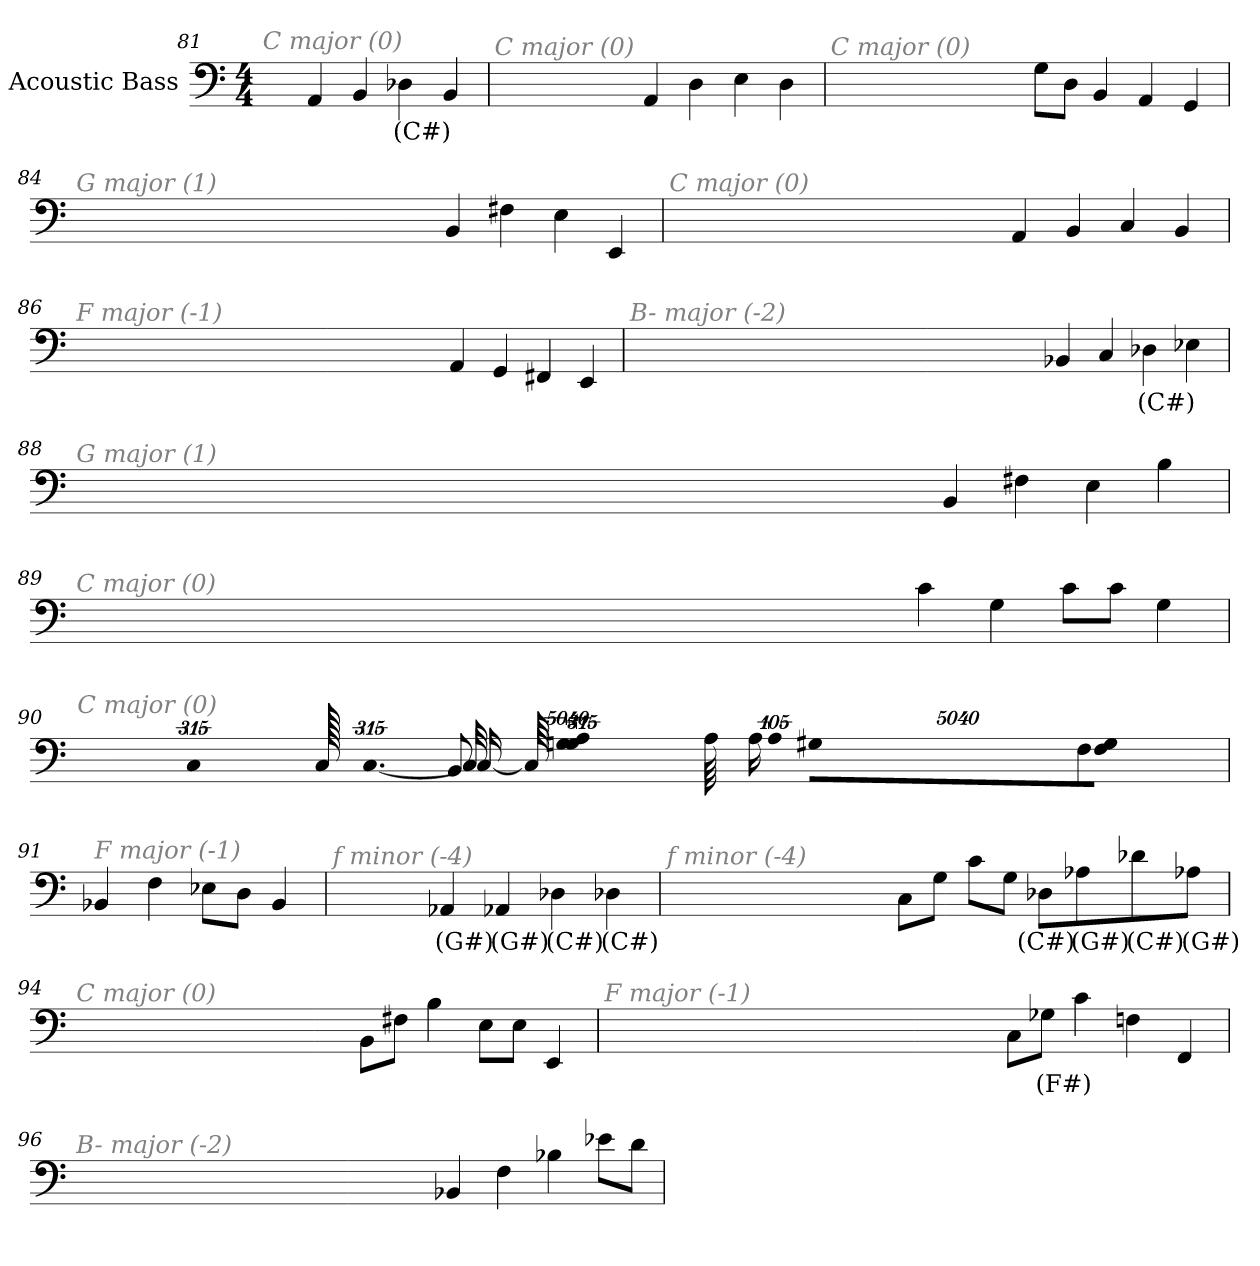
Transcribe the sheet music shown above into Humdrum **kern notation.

**kern	**text
*part1	*part1
*staff1	*staff1
*I"Acoustic Bass	*
*clefF4	*
*ITrd7c12	*
*k[]	*
*C:	*
*M4/4	*
=81	=81
!LO:TX:i:color=#808080:t=C major (0)	!
4AAA	.
4BBB	.
4DD-Xi	(C#)
4BBB	.
=82	=82
!LO:TX:i:color=#808080:t=C major (0)	!
4AAA	.
4DD	.
4EE	.
4DD	.
=83	=83
!LO:TX:i:color=#808080:t=C major (0)	!
8GGL	.
8DDJ	.
4BBB	.
4AAA	.
4GGG	.
=84	=84
!LO:TX:i:color=#808080:t=G major (1)	!
4BBB	.
4FF#X	.
4EE	.
4EEE	.
=85	=85
!LO:TX:i:color=#808080:t=C major (0)	!
4AAA	.
4BBB	.
4CC	.
4BBB	.
=86	=86
!LO:TX:i:color=#808080:t=F major (-1)	!
4AAA	.
4GGG	.
4FFF#Xj	.
4EEE	.
=87	=87
!LO:TX:i:color=#808080:t=B- major (-2)	!
4BBB-X	.
4CC	.
4DD-Xi	(C#)
4EE-X	.
=88	=88
!LO:TX:i:color=#808080:t=G major (1)	!
4BBB	.
4FF#X	.
4EE	.
4BB	.
=89	=89
!LO:TX:i:color=#808080:t=C major (0)	!
4C	.
4GG	.
8CL	.
8CJ	.
4GG	.
=90	=90
!LO:TX:i:color=#808080:t=C major (0)	!
4FF	.
!LO:N:vis=8	!
40320%3347FFL	.
!LO:N:vis=8	!
40320%3347GG	.
!LO:N:vis=8	!
40320%3347GG#XJ	.
!LO:N:vis=1024	!
[13440%13AAL	.
16AAL_	.
64AAL_	.
!LO:N:vis=256	!
20160%79AAL]	.
!LO:N:vis=8	!
40320%3347GG#	.
!LO:N:vis=8	!
40320%3347GGnJ	.
[16CCL	.
64CCL_	.
!LO:N:vis=256.	!
10080%59CCL_	.
32CCL_	.
128CCL_	.
!LO:N:vis=512	!
40320%79CCL]	.
8BBBJ	.
=91	=91
!LO:TX:i:color=#808080:t=F major (-1)	!
4BBB-X	.
4FF	.
8EE-XL	.
8DDJ	.
4BBB-	.
=92	=92
!LO:TX:i:color=#808080:t=f minor (-4)	!
4AAA-Xi	(G#)
4AAA-Xi	(G#)
4DD-Xi	(C#)
4DD-Xi	(C#)
=93	=93
!LO:TX:i:color=#808080:t=f minor (-4)	!
8CCL	.
8GGJ	.
8CL	.
8GGJ	.
8DD-XiL	(C#)
8AA-Xi	(G#)
8D-Xi	(C#)
8AA-XiJ	(G#)
=94	=94
!LO:TX:i:color=#808080:t=C major (0)	!
8BBBL	.
8FF#XJ	.
4BB	.
8EEL	.
8EEJ	.
4EEE	.
=95	=95
!LO:TX:i:color=#808080:t=F major (-1)	!
8CCL	.
8GG-XiJ	(F#)
4C	.
4FFn	.
4FFF	.
=96	=96
!LO:TX:i:color=#808080:t=B- major (-2)	!
4BBB-X	.
4FF	.
4BB-X	.
8E-XL	.
8DJ	.
=	=
*-	*-
